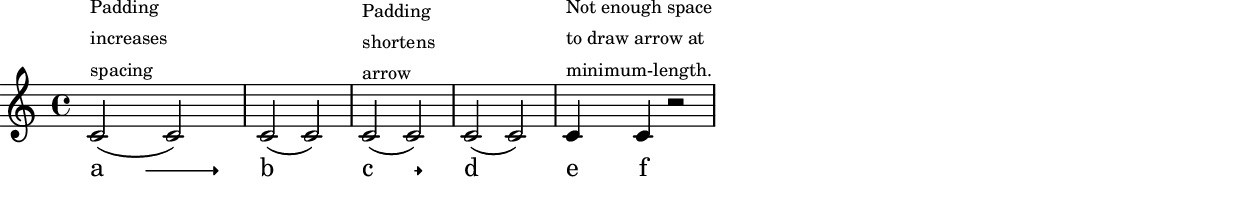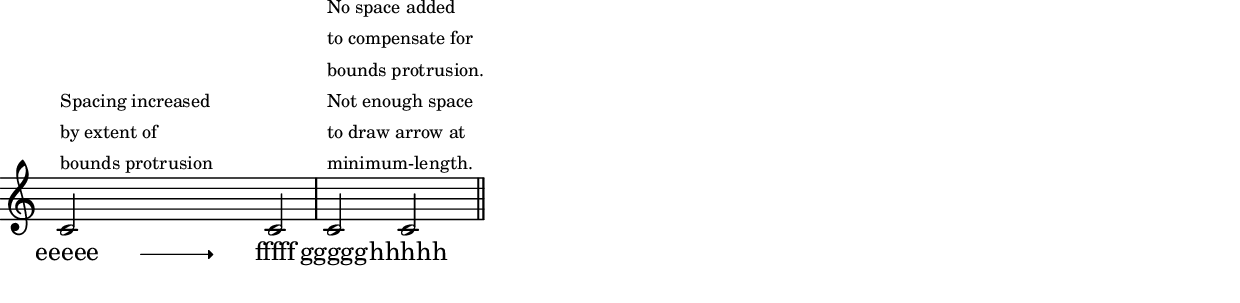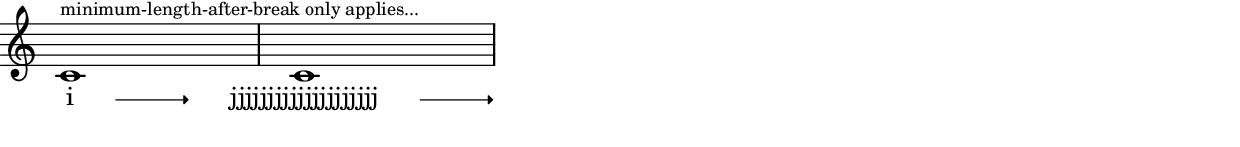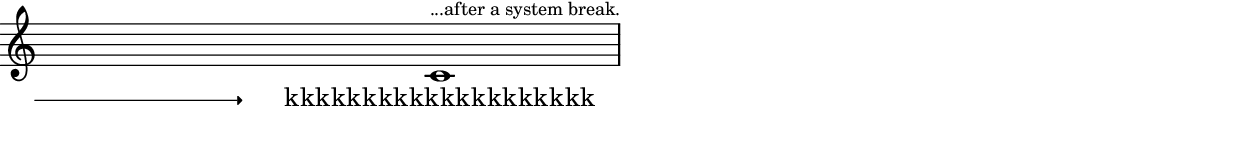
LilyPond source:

%% Generated by lilypond-book
%% Options: [exampleindent=10.16\mm,indent=0\mm,line-width=160\mm,paper-height=845.047\pt,paper-width=597.508\pt,papersize='(cons (* 597.508 pt) (* 845.047 pt))]
\include "lilypond-book-preamble.ly"


% ****************************************************************
% Start cut-&-pastable-section
% ****************************************************************

#(ly:set-option 'eps-box-padding 3.000000)



\paper {
  #(set-paper-size '(cons (* 597.508 pt) (* 845.047 pt)))
  indent = 0\mm
  line-width = 160\mm
  % offset the left padding, also add 1mm as lilypond creates cropped
  % images with a little space on the right
  line-width = #(- line-width (* mm  3.000000) (* mm 1))
}

\layout {
  
}




% ****************************************************************
% ly snippet:
% ****************************************************************
\sourcefilename "/lilypond-2.25.21/input/regression/vowel-transition-minimum-length.ly"
\sourcefileline 0
\version "2.21.0"

\header {

  texidoc = "For vowel transitions, @code{minimum-length} refers to
the drawn length of the arrow.  The protrusion of the syllables and
padding is in effect added to @code{minimum-length} for spacing.  This
default behavior can be changed by overriding @code{springs-and-rods},
which may cause the transition arrow not to be drawn if there is
insufficient space (rather than adding the space necessary to draw it
at @code{minimum-length}).  @code{minimum-length-after-break} controls
the minimum length of the segment following a system break."

}

\layout {
  ragged-right = ##t
}

\score {
  {
    \relative {
      c'2( ^\markup {
        \left-column { \tiny { Padding increases spacing } } } c) |
      c( c) |
      c( ^\markup {
        \left-column { \tiny { Padding shortens arrow } } } c) |
      c( c) |
      c4 ^\markup {
        \left-column { \tiny { "Not enough space"
                               "to draw arrow at"
                               "minimum-length." } } } c r2 | \break
      c2 ^\markup {
        \left-column { \tiny { "Spacing increased"
                               "by extent of"
                               "bounds protrusion" } } } c |
      c ^\markup {
        \left-column { \tiny { "No space added"
                               "to compensate for"
                               "bounds protrusion."
                               "Not enough space"
                               "to draw arrow at"
                               "minimum-length." } } } c \bar "||" \break
      c1 ^\markup { \tiny { "minimum-length-after-break only applies..." } }
      c1 \break
      c1 ^\markup { \tiny { "...after a system break." } }
    }

    \addlyrics {
      \override VowelTransition.minimum-length = #7
      \override VowelTransition.bound-details.left.padding = #4
      \override VowelTransition.bound-details.right.padding = #4
      a \vowelTransition b
      \temporary \override VowelTransition.springs-and-rods = #ly:spanner::set-spacing-rods
      c \vowelTransition d
      e \vowelTransition f
      \revert VowelTransition.springs-and-rods
      eeeee \vowelTransition fffff
      \once \override VowelTransition.springs-and-rods = ##f
      ggggg \vowelTransition hhhhh
      i \vowelTransition
      \override VowelTransition.after-line-breaking = ##t
      \override VowelTransition.minimum-length-after-break = #20
      jjjjjjjjjjjjjjjjjjjj \vowelTransition
      kkkkkkkkkkkkkkkkkkkk
    }
  }
}



% ****************************************************************
% end ly snippet
% ****************************************************************
